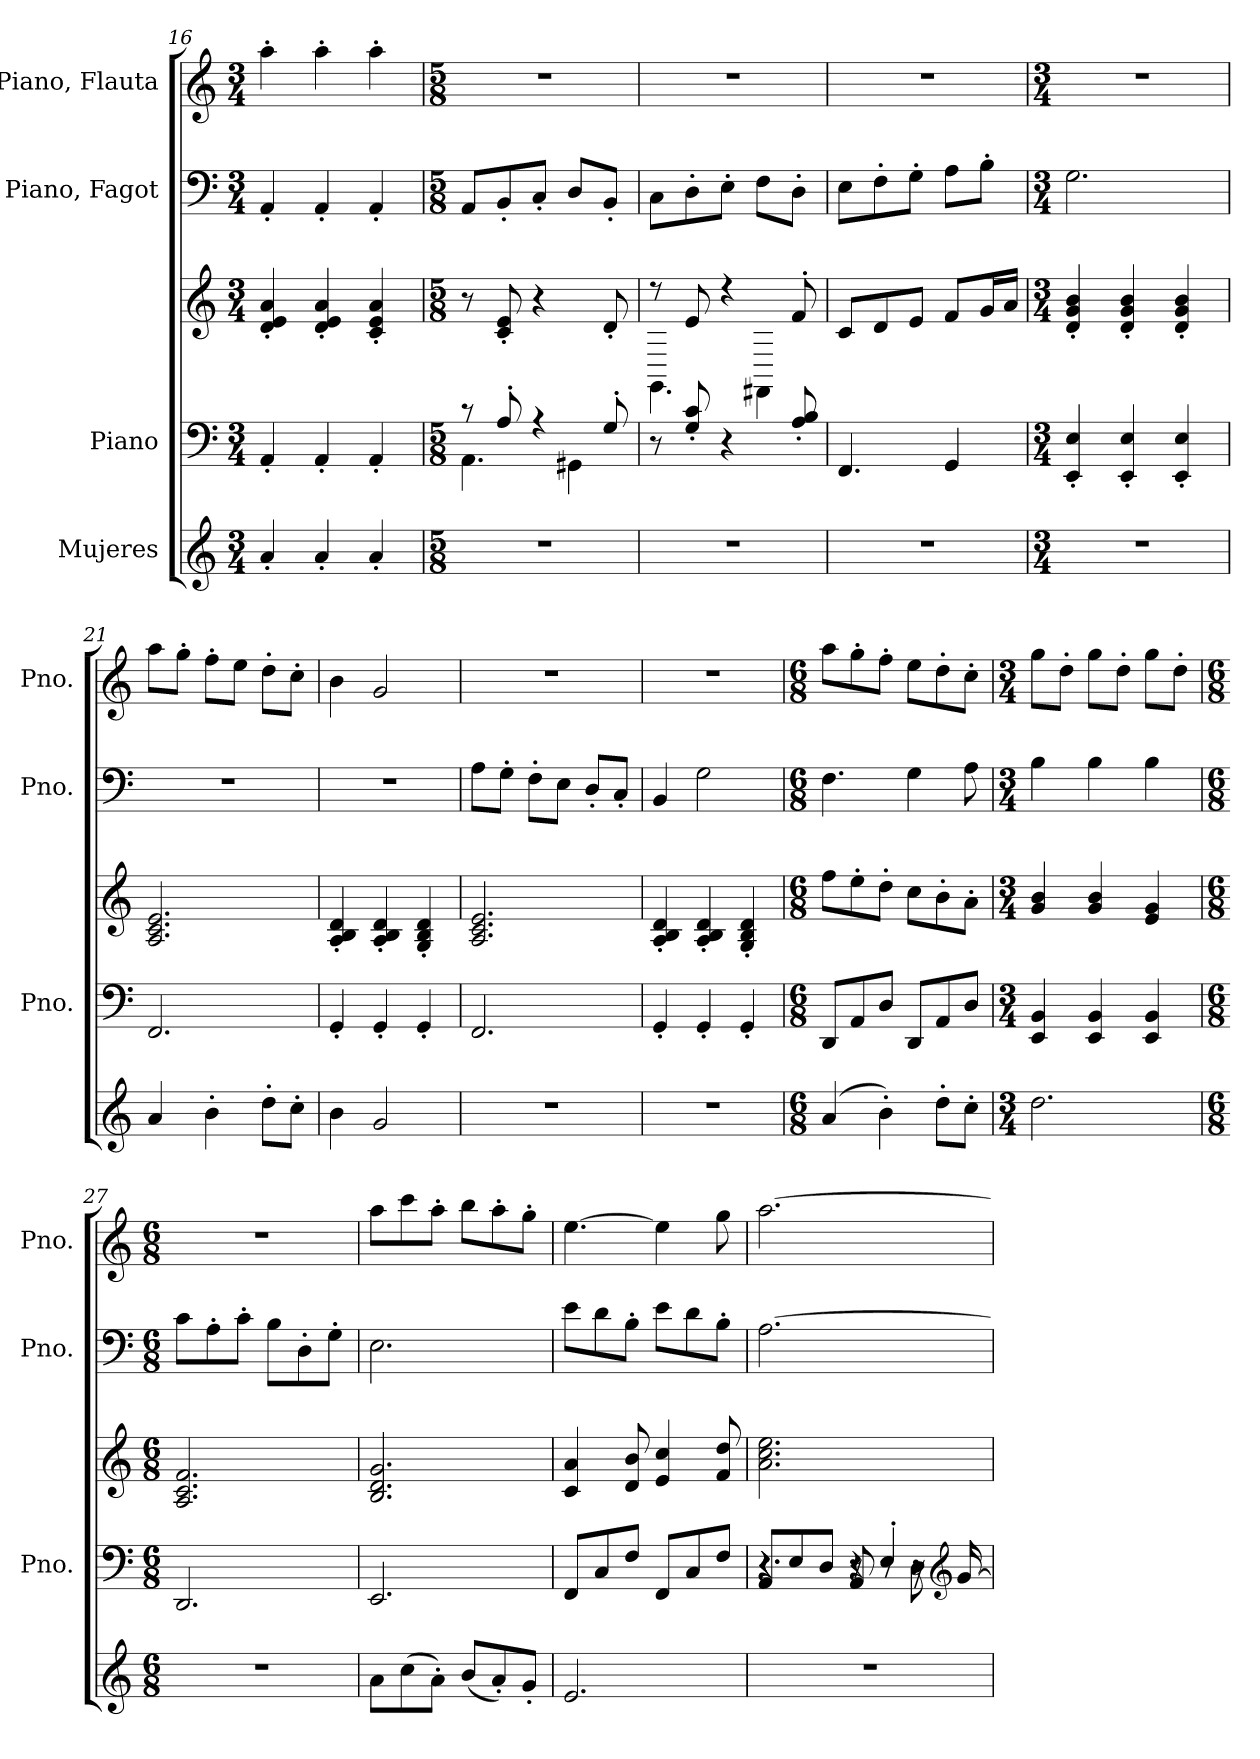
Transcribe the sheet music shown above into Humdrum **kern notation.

**kern	**kern	**kern	**kern	**kern
*part4	*part3	*part3	*part2	*part1
*staff5	*staff4	*staff3	*staff2	*staff1
*I"Mujeres	*I"Piano	*	*I"Piano, Fagot	*I"Piano, Flauta
*	*I'Pno.	*	*I'Pno.	*I'Pno.
*clefG2	*clefF4	*clefG2	*clefF4	*clefG2
*k[]	*k[]	*k[]	*k[]	*k[]
*M3/4	*M3/4	*M3/4	*M3/4	*M3/4
=16	=16	=16	=16	=16
4a'/	4AA'/	4d/' 4e/' 4a/'	4AA'/	4aa'\
4a'/	4AA'/	4d/' 4e/' 4a/'	4AA'/	4aa'\
4a'/	4AA'/	4c/' 4e/' 4a/'	4AA'/	4aa'\
=17	=17	=17	=17	=17
*M5/8	*M5/8	*M5/8	*M5/8	*M5/8
*	*^	*	*	*
8%5r	8r	4.AA\	8r	8AA/L	8%5r
.	8A'/	.	8c/' 8e/'	8BB'/	.
.	4r	.	4r	8C'/J	.
.	.	4GG#X\	.	8D/L	.
.	8G'/	.	8d'/	8BB'/J	.
*	*v	*v	*	*	*
=18	=18	=18	=18	=18
*	*	*^	*	*
8%5r	8r	8r	4.GG\	8C\L	8%5r
.	8G/' 8c/'	8e/	.	8D'\	.
.	4r	4r	.	8E'\J	.
.	.	.	4FF#X\	8F\L	.
.	8A/' 8B/'	8f'/	.	8D'\J	.
*	*	*v	*v	*	*
=19	=19	=19	=19	=19
8%5r	4.FF/	8c/L	8E\L	8%5r
.	.	8d/	8F'\	.
.	.	8e/J	8G'\J	.
.	4GG/	8f/L	8A\L	.
.	.	16g/L	8B'\J	.
.	.	16a/JJ	.	.
=20	=20	=20	=20	=20
*M3/4	*M3/4	*M3/4	*M3/4	*M3/4
2.r	4EE/' 4E/'	4d/' 4g/' 4b/'	2.G\	2.r
.	4EE/' 4E/'	4d/' 4g/' 4b/'	.	.
.	4EE/' 4E/'	4d/' 4g/' 4b/'	.	.
=21	=21	=21	=21	=21
4a/	2.FF/	2.A/ 2.c/ 2.e/	2.r	8aa\L
.	.	.	.	8gg'\J
4b'\	.	.	.	8ff'\L
.	.	.	.	8ee\J
8dd'\L	.	.	.	8dd'\L
8cc'\J	.	.	.	8cc'\J
=22	=22	=22	=22	=22
4b\	4GG'/	4A/' 4B/' 4d/'	2.r	4b\
2g/	4GG'/	4A/' 4B/' 4d/'	.	2g/
.	4GG'/	4G/' 4B/' 4d/'	.	.
!!LO:LB:g=z
=23	=23	=23	=23	=23
2.r	2.FF/	2.A/ 2.c/ 2.e/	8A\L	2.r
.	.	.	8G'\J	.
.	.	.	8F'\L	.
.	.	.	8E\J	.
.	.	.	8D'/L	.
.	.	.	8C'/J	.
=24	=24	=24	=24	=24
2.r	4GG'/	4A/' 4B/' 4d/'	4BB/	2.r
.	4GG'/	4A/' 4B/' 4d/'	2G\	.
.	4GG'/	4G/' 4B/' 4d/'	.	.
=25	=25	=25	=25	=25
*M6/8	*M6/8	*M6/8	*M6/8	*M6/8
(>4a/	8DD/L	8ff\L	4.F\	8aa\L
.	8AA/	8ee'\	.	8gg'\
4b'\)	8D/J	8dd'\J	.	8ff'\J
.	8DD/L	8cc\L	4G\	8ee\L
8dd'\L	8AA/	8b'\	.	8dd'\
8cc'\J	8D/J	8a'\J	8A\	8cc'\J
=26	=26	=26	=26	=26
*M3/4	*M3/4	*M3/4	*M3/4	*M3/4
2.dd\	4EE/ 4BB/	4g/ 4b/	4B\	8gg\L
.	.	.	.	8dd'\J
.	4EE/ 4BB/	4g/ 4b/	4B\	8gg\L
.	.	.	.	8dd'\J
.	4EE/ 4BB/	4e/ 4g/	4B\	8gg\L
.	.	.	.	8dd'\J
=27	=27	=27	=27	=27
*M6/8	*M6/8	*M6/8	*M6/8	*M6/8
2.r	2.DD/	2.A/ 2.c/ 2.f/	8c\L	2.r
.	.	.	8A'\	.
.	.	.	8c'\J	.
.	.	.	8B\L	.
.	.	.	8D'\	.
.	.	.	8G'\J	.
=28	=28	=28	=28	=28
8a\L	2.EE/	2.B/ 2.d/ 2.g/	2.E\	8aa\L
(>8cc\	.	.	.	8ccc\
8a'\J)	.	.	.	8aa'\J
(<8b/L	.	.	.	8bb\L
8a'/)	.	.	.	8aa'\
8g'/J	.	.	.	8gg'\J
=29	=29	=29	=29	=29
2.e/	8FF/L	4c/ 4a/	8e\L	[4.ee\
.	8C/	.	8d\	.
.	8F/J	8d/ 8b/	8B'\J	.
.	8FF/L	4e/ 4cc/	8e\L	4ee\]
.	8C/	.	8d\	.
.	8F/J	8f/ 8dd/	8B'\J	8gg\
!!LO:PB:g=z
=30	=30	=30	=30	=30
*	*^	*	*	*
*	*	*^	*	*	*
2.r	4.r	4.r	8AA/L	2.a\ 2.cc\ 2.ee\	[2.A\	[2.aa\
.	.	.	8E/	.	.	.
.	.	.	8D/J	.	.	.
.	8r	4r	8AA/	.	.	.
.	8r	.	4E'/	.	.	.
.	16r	8D\	.	.	.	.
*	*clefG2	*	*	*	*	*
.	[16g/	.	.	.	.	.
*	*v	*v	*v	*	*	*
=	=	=	=	=
*-	*-	*-	*-	*-
